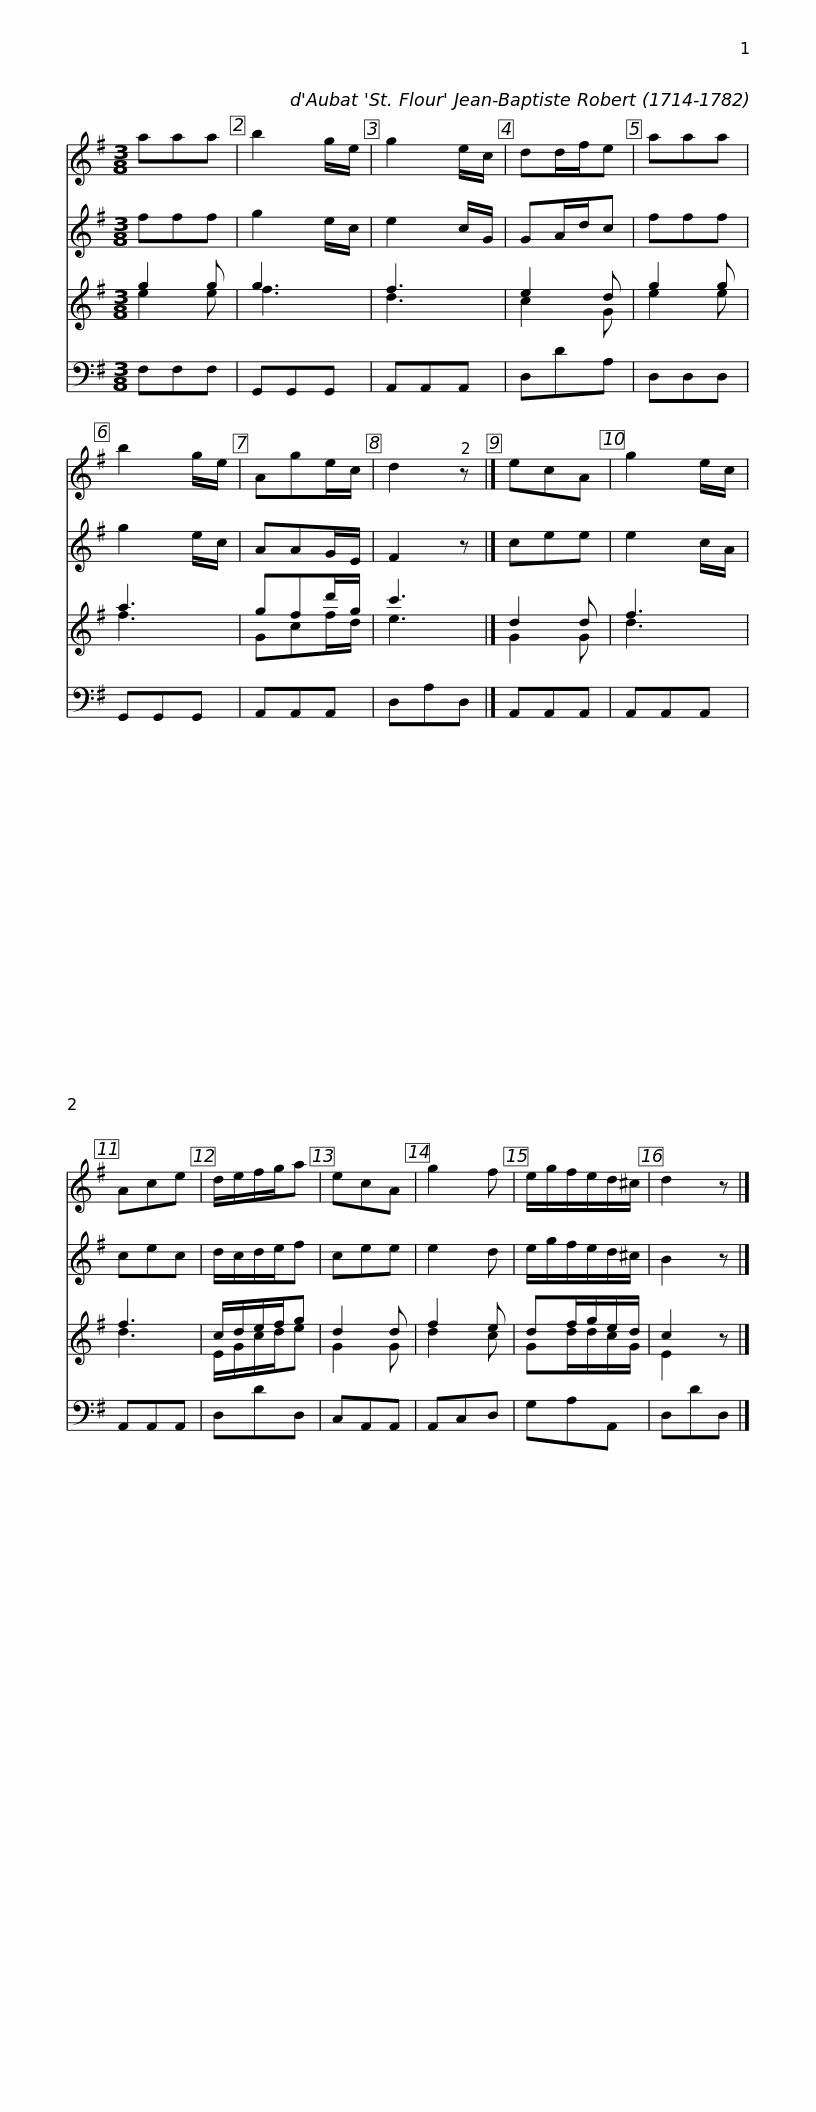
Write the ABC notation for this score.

X:1
%%score 1 2 ( 3 4 ) 5
L:1/8
M:3/8
I:linebreak $
K:G
V:1 treble
V:2 treble
V:3 treble
V:4 treble
V:5 bass
V:1
 aaa | b2 g/e/ | g2 e/c/ | dd/f/e | aaa | %5
 b2 g/e/ | Age/c/ | d2 z |]$ ecA | g2 e/c/ | %10
 Ace | d/e/f/g/a | ecA | g2 f | e/g/f/e/d/^c/ | %15
 d2 z |] %16
V:2
 fff | g2 e/c/ | e2 c/G/ | GA/d/c | fff | %5
 g2 e/c/ | AAG/E/ | F2 z |]$ cee | e2 c/A/ | %10
 cec | d/c/d/e/f | cee | e2 d | e/g/f/e/d/^c/ | %15
 B2 z |] %16
V:3
 g2 g | g3 | f3 | e2 d | g2 g | %5
 a3 | gfd'/g/ | c'3 |]$ d2 d | f3 | %10
 f3 | c/d/e/f/g | d2 d | f2 e | df/g/e/d/ | %15
 c2 z |] %16
V:4
 e2 e | f3 | d3 | c2 G | e2 e | %5
 f3 | Gcf/d/ | e3 |]$ G2 G | d3 | %10
 d3 | E/G/c/d/e | G2 G | d2 c | Gd/d/c/G/ | %15
 E2 z |] %16
V:5
 F,F,F, | G,,G,,G,, | A,,A,,A,, | D,DA, | D,D,D, | %5
 G,,G,,G,, | A,,A,,A,, | D,A,D, |]$ A,,A,,A,, | A,,A,,A,, | %10
 A,,A,,A,, | D,DD, | C,A,,A,, | A,,C,D, | G,A,A,, | %15
 D,DD, |] %16
